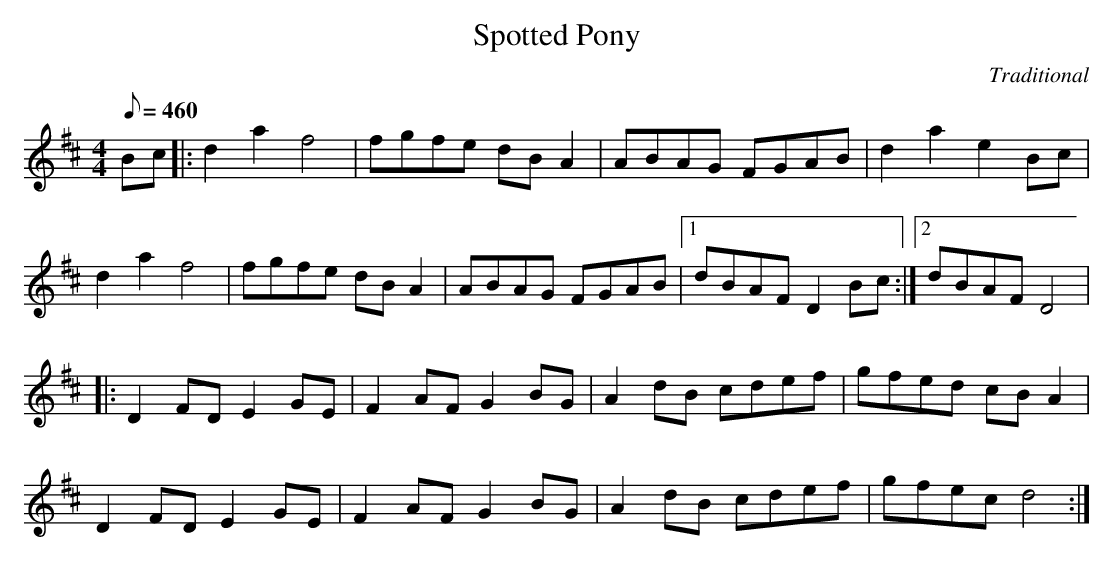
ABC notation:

X:1
T:Spotted Pony
C:Traditional
M:4/4
L:1/8
Q:1/8=460
K:D
Bc|:d2a2 f4|fgfe dBA2|ABAG FGAB|d2a2 e2Bc|
d2a2 f4|fgfe dBA2|ABAG FGAB|1 dBAF D2Bc:|2 dBAF D4|
|:D2FD E2GE|F2AF G2BG|A2dB cdef|gfed cBA2|
D2FD E2GE|F2AF G2BG|A2dB cdef|gfec d4:|
